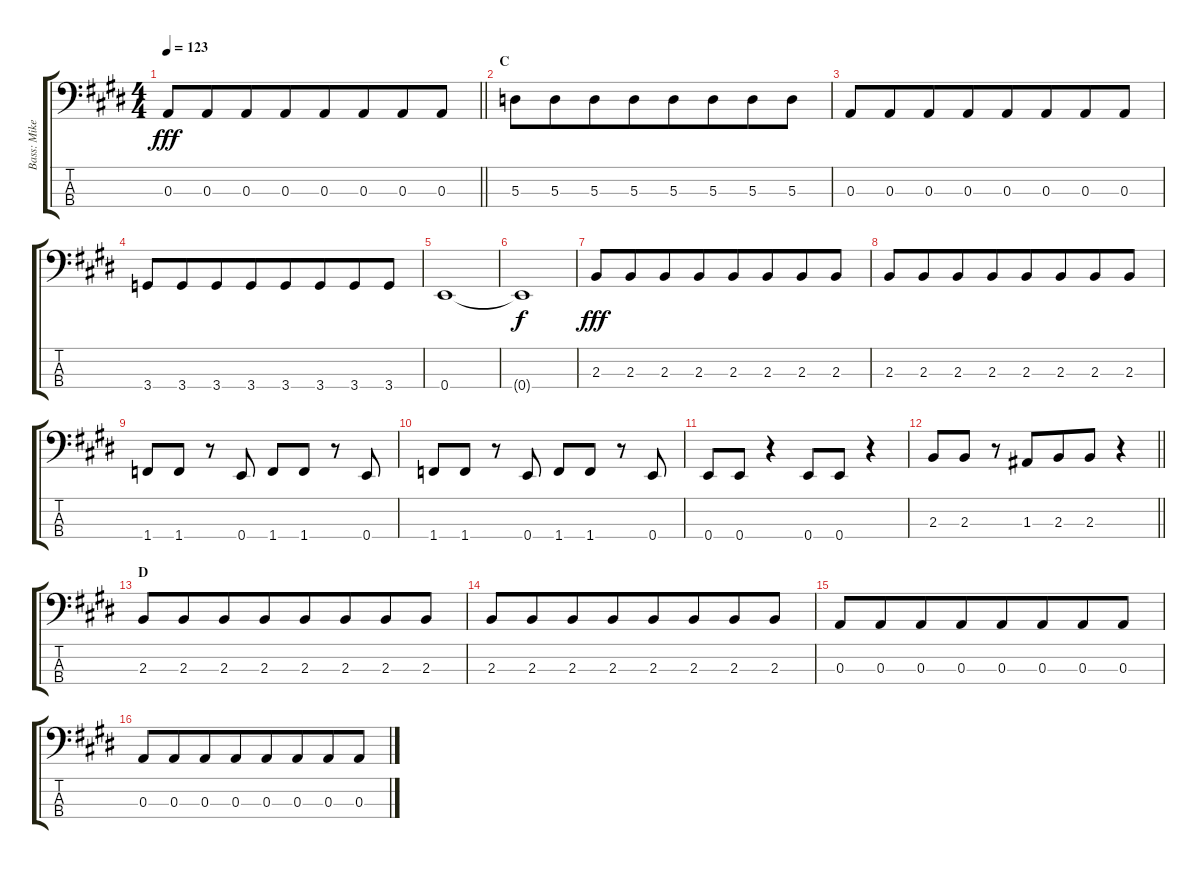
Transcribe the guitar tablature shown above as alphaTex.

\track ("Bass: Mike" "Bass: Mike") {instrument electricbassfinger}
\staff {score tabs}
\tuning (G2 D2 A1 E1) {hide}
\ts (4 4)
\tempo 123
\clef f4
\barLineRight lightlight
\ks e
0.3.8{dy fff} 0.3.8{beam merge} 0.3.8 0.3.8{beam merge} 0.3.8 0.3.8{beam merge} 0.3.8 0.3.8 |
\section ("" "C")
5.3.8 5.3.8{beam merge} 5.3.8 5.3.8{beam merge} 5.3.8 5.3.8{beam merge} 5.3.8 5.3.8 |
0.3.8 0.3.8{beam merge} 0.3.8 0.3.8{beam merge} 0.3.8 0.3.8{beam merge} 0.3.8 0.3.8 |
3.4.8 3.4.8{beam merge} 3.4.8 3.4.8{beam merge} 3.4.8 3.4.8{beam merge} 3.4.8 3.4.8 |
0.4.1 |
0.4{t}.1{dy f} |
2.3.8{dy fff} 2.3.8{beam merge} 2.3.8 2.3.8{beam merge} 2.3.8 2.3.8{beam merge} 2.3.8 2.3.8 |
2.3.8 2.3.8{beam merge} 2.3.8 2.3.8{beam merge} 2.3.8 2.3.8{beam merge} 2.3.8 2.3.8 |
1.4.8 1.4.8 r.8{beam merge} 0.4.8 1.4.8 1.4.8 r.8 0.4.8 |
1.4.8 1.4.8 r.8{beam merge} 0.4.8 1.4.8 1.4.8 r.8 0.4.8 |
0.4.8 0.4.8 r.4{beam merge} 0.4.8 0.4.8 r.4 |
\barLineRight lightlight
2.3.8 2.3.8 r.8 1.3.8{beam merge} 2.3.8 2.3.8 r.4 |
\section ("" "D")
2.3.8 2.3.8{beam merge} 2.3.8 2.3.8{beam merge} 2.3.8 2.3.8{beam merge} 2.3.8 2.3.8 |
2.3.8 2.3.8{beam merge} 2.3.8 2.3.8{beam merge} 2.3.8 2.3.8{beam merge} 2.3.8 2.3.8 |
0.3.8 0.3.8{beam merge} 0.3.8 0.3.8{beam merge} 0.3.8 0.3.8{beam merge} 0.3.8 0.3.8 |
0.3.8 0.3.8{beam merge} 0.3.8 0.3.8{beam merge} 0.3.8 0.3.8{beam merge} 0.3.8 0.3.8
